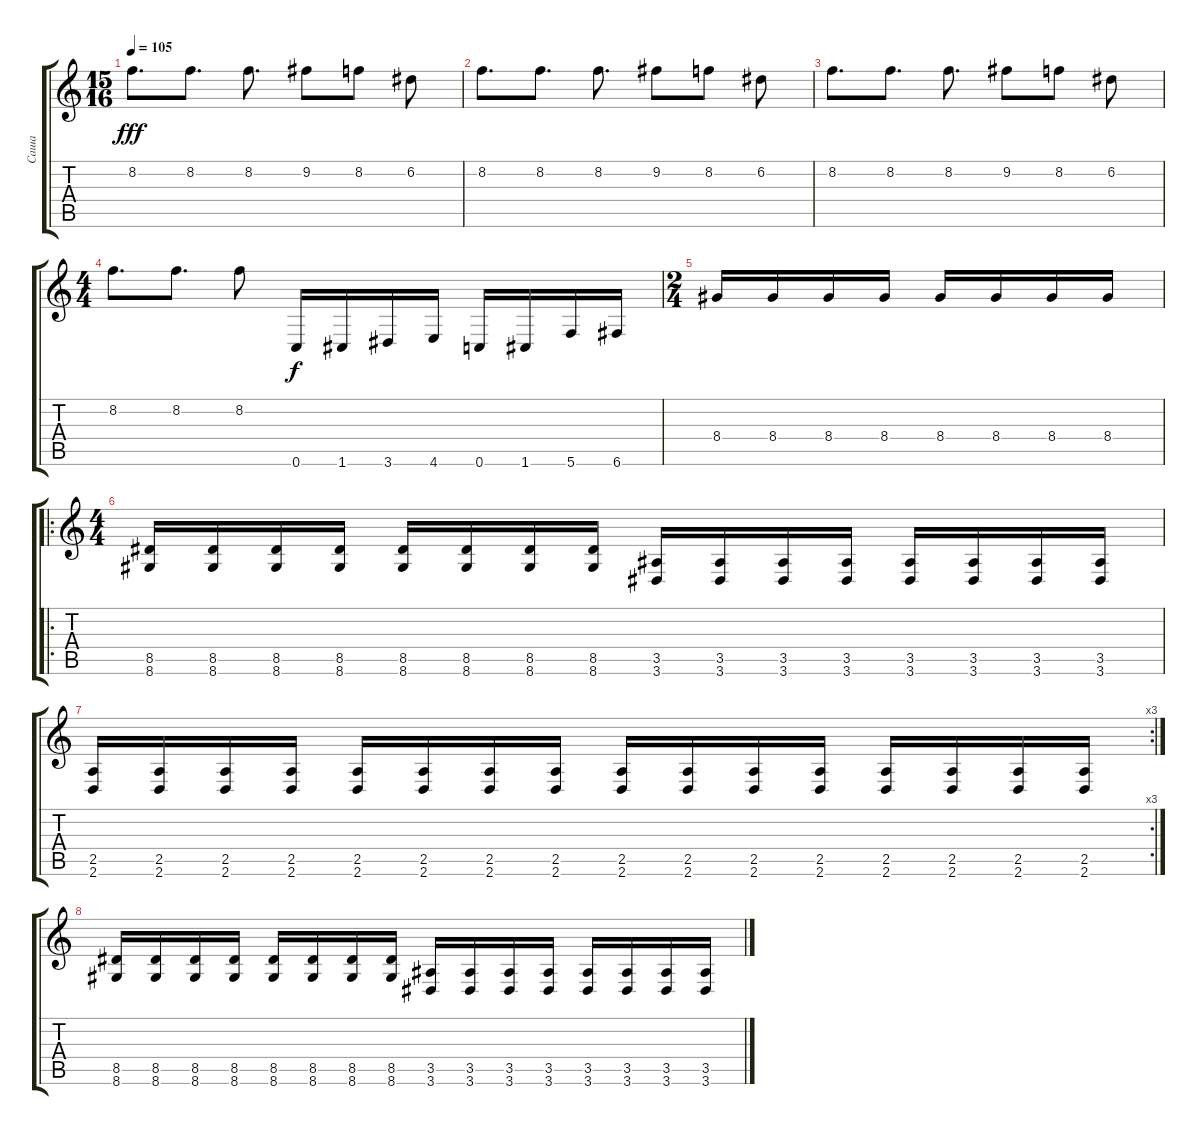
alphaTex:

\track ("Саша" "Саша") {instrument overdrivenguitar}
\staff {score tabs}
\tuning (D4 A3 F3 C3 G2 C2) {hide}
\ts (15 16)
\tempo 105
\clef g2
\ks c
8.2.8{d dy fff} 8.2.8{d} 8.2.8{d} 9.2.8 8.2.8 6.2.8 |
8.2.8{d} 8.2.8{d} 8.2.8{d} 9.2.8 8.2.8 6.2.8 |
8.2.8{d} 8.2.8{d} 8.2.8{d} 9.2.8 8.2.8 6.2.8 |
\ts (4 4)
8.2.8{d} 8.2.8{d} 8.2.8 0.6.16{dy f} 1.6.16 3.6.16 4.6.16 0.6.16 1.6.16 5.6.16 6.6.16 |
\ts (2 4)
8.4.16 8.4.16 8.4.16 8.4.16 8.4.16 8.4.16 8.4.16 8.4.16 |
\ro
\ts (4 4)
(8.5 8.6).16 (8.5 8.6).16 (8.5 8.6).16 (8.5 8.6).16 (8.5 8.6).16 (8.5 8.6).16 (8.5 8.6).16 (8.5 8.6).16 (3.5 3.6).16 (3.5 3.6).16 (3.5 3.6).16 (3.5 3.6).16 (3.5 3.6).16 (3.5 3.6).16 (3.5 3.6).16 (3.5 3.6).16 |
\rc 3
(2.5 2.6).16 (2.5 2.6).16 (2.5 2.6).16 (2.5 2.6).16 (2.5 2.6).16 (2.5 2.6).16 (2.5 2.6).16 (2.5 2.6).16 (2.5 2.6).16 (2.5 2.6).16 (2.5 2.6).16 (2.5 2.6).16 (2.5 2.6).16 (2.5 2.6).16 (2.5 2.6).16 (2.5 2.6).16 |
(8.5 8.6).16 (8.5 8.6).16 (8.5 8.6).16 (8.5 8.6).16 (8.5 8.6).16 (8.5 8.6).16 (8.5 8.6).16 (8.5 8.6).16 (3.5 3.6).16 (3.5 3.6).16 (3.5 3.6).16 (3.5 3.6).16 (3.5 3.6).16 (3.5 3.6).16 (3.5 3.6).16 (3.5 3.6).16
